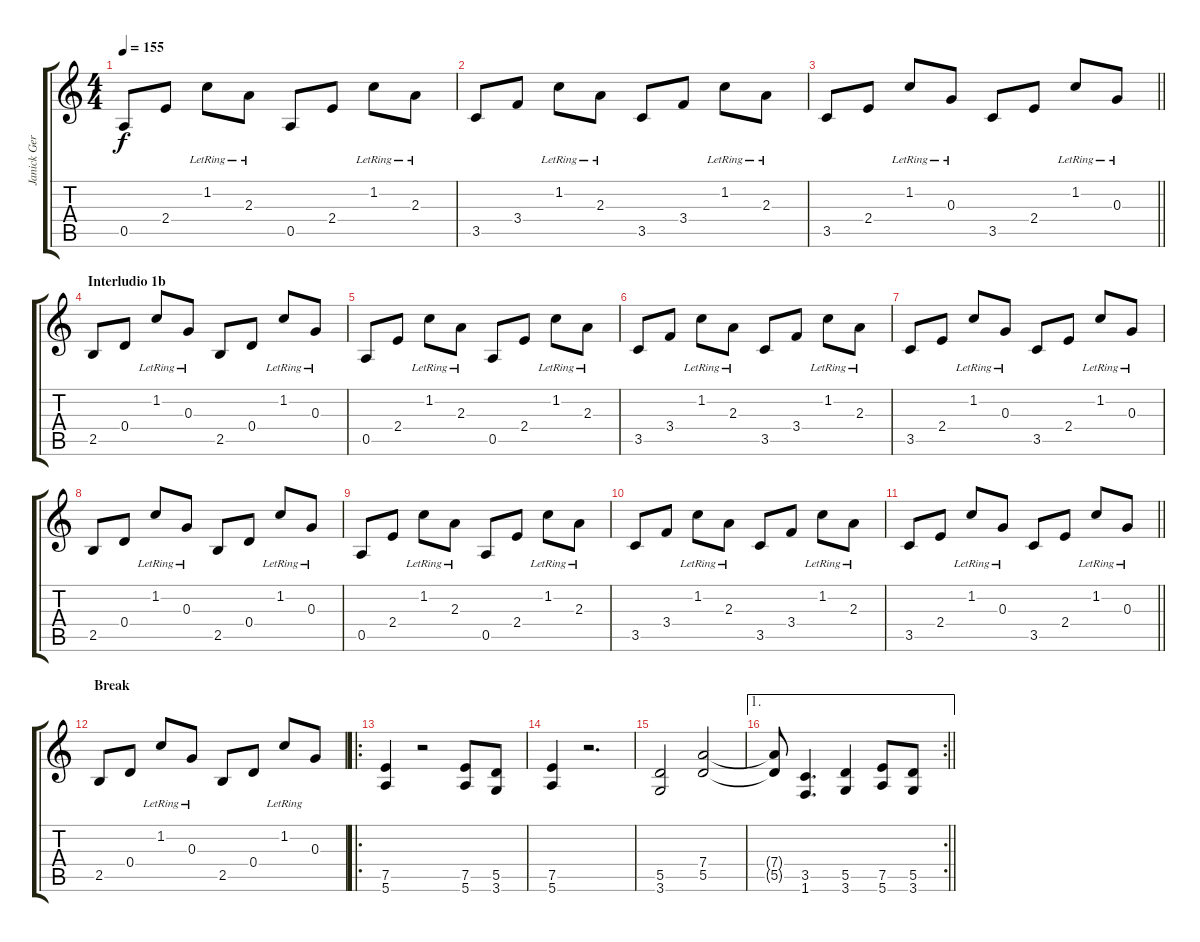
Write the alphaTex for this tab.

\track ("Janick Gers" "Janick Ger") {instrument distortionguitar}
\staff {score tabs}
\tuning (E4 B3 G3 D3 A2 E2) {hide}
\ts (4 4)
\tempo 155
\clef g2
\ks c
0.5.8{dy f} 2.4.8 1.2{lr}.8 2.3{lr}.8 0.5.8 2.4.8 1.2{lr}.8 2.3{lr}.8 |
3.5.8 3.4.8 1.2{lr}.8 2.3{lr}.8 3.5.8 3.4.8 1.2{lr}.8 2.3{lr}.8 |
\barLineRight lightlight
3.5.8 2.4.8 1.2{lr}.8 0.3{lr}.8 3.5.8 2.4.8 1.2{lr}.8 0.3{lr}.8 |
\section ("" "Interludio 1b")
2.5.8 0.4.8 1.2{lr}.8 0.3{lr}.8 2.5.8 0.4.8 1.2{lr}.8 0.3{lr}.8 |
0.5.8 2.4.8 1.2{lr}.8 2.3{lr}.8 0.5.8 2.4.8 1.2{lr}.8 2.3{lr}.8 |
3.5.8 3.4.8 1.2{lr}.8 2.3{lr}.8 3.5.8 3.4.8 1.2{lr}.8 2.3{lr}.8 |
3.5.8 2.4.8 1.2{lr}.8 0.3{lr}.8 3.5.8 2.4.8 1.2{lr}.8 0.3{lr}.8 |
2.5.8 0.4.8 1.2{lr}.8 0.3{lr}.8 2.5.8 0.4.8 1.2{lr}.8 0.3{lr}.8 |
0.5.8 2.4.8 1.2{lr}.8 2.3{lr}.8 0.5.8 2.4.8 1.2{lr}.8 2.3{lr}.8 |
3.5.8 3.4.8 1.2{lr}.8 2.3{lr}.8 3.5.8 3.4.8 1.2{lr}.8 2.3{lr}.8 |
\barLineRight lightlight
3.5.8 2.4.8 1.2{lr}.8 0.3{lr}.8 3.5.8 2.4.8 1.2{lr}.8 0.3{lr}.8 |
\section ("" "Break")
2.5.8 0.4.8 1.2{lr}.8 0.3{lr}.8 2.5.8 0.4.8 1.2{lr}.8 0.3.8 |
\ro
(7.5 5.6).4{volume 11 instrument distortionguitar} r.2 (7.5 5.6).8 (5.5 3.6).8 |
(7.5 5.6).4 r.2{d} |
(5.5 3.6).2 (7.4 5.5).2 |
\ae 1
\rc 2
\barLineRight lightlight
(7.4{t} 5.5{t}).8 (3.5 1.6).4{d} (5.5 3.6).4 (7.5 5.6).8 (5.5 3.6).8
